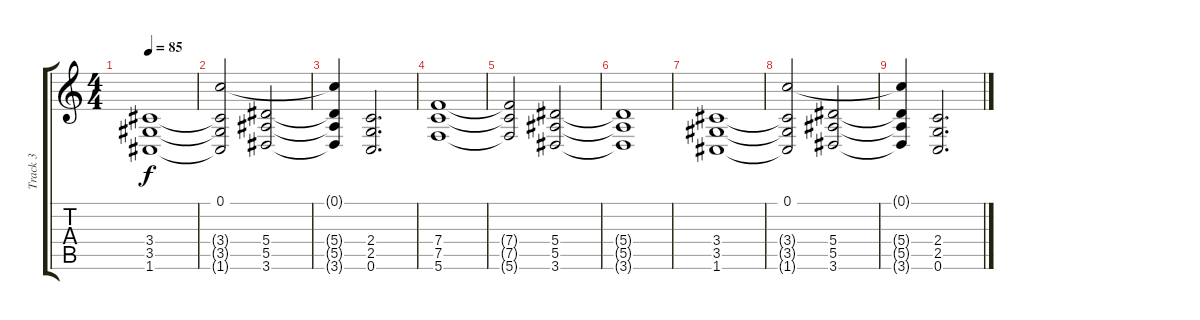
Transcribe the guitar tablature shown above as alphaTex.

\track ("Track 3" "Track 3") {instrument distortionguitar}
\staff {score tabs}
\tuning (C4 G3 Eb3 Bb2 F2 C2) {hide}
\ts (4 4)
\tempo 85
\clef g2
\ks c
(3.4 3.5 1.6).1{dy f} |
(0.1 3.4{t} 3.5{t} 1.6{t}).2 (5.4 5.5 3.6).2 |
(0.1{t} 5.4{t} 5.5{t} 3.6{t}).4 (2.4 2.5 0.6).2{d} |
(7.4 7.5 5.6).1 |
(7.4{t} 7.5{t} 5.6{t}).2 (5.4 5.5 3.6).2 |
(5.4{t} 5.5{t} 3.6{t}).1 |
(3.4 3.5 1.6).1 |
(0.1 3.4{t} 3.5{t} 1.6{t}).2 (5.4 5.5 3.6).2 |
(0.1{t} 5.4{t} 5.5{t} 3.6{t}).4 (2.4 2.5 0.6).2{d}
